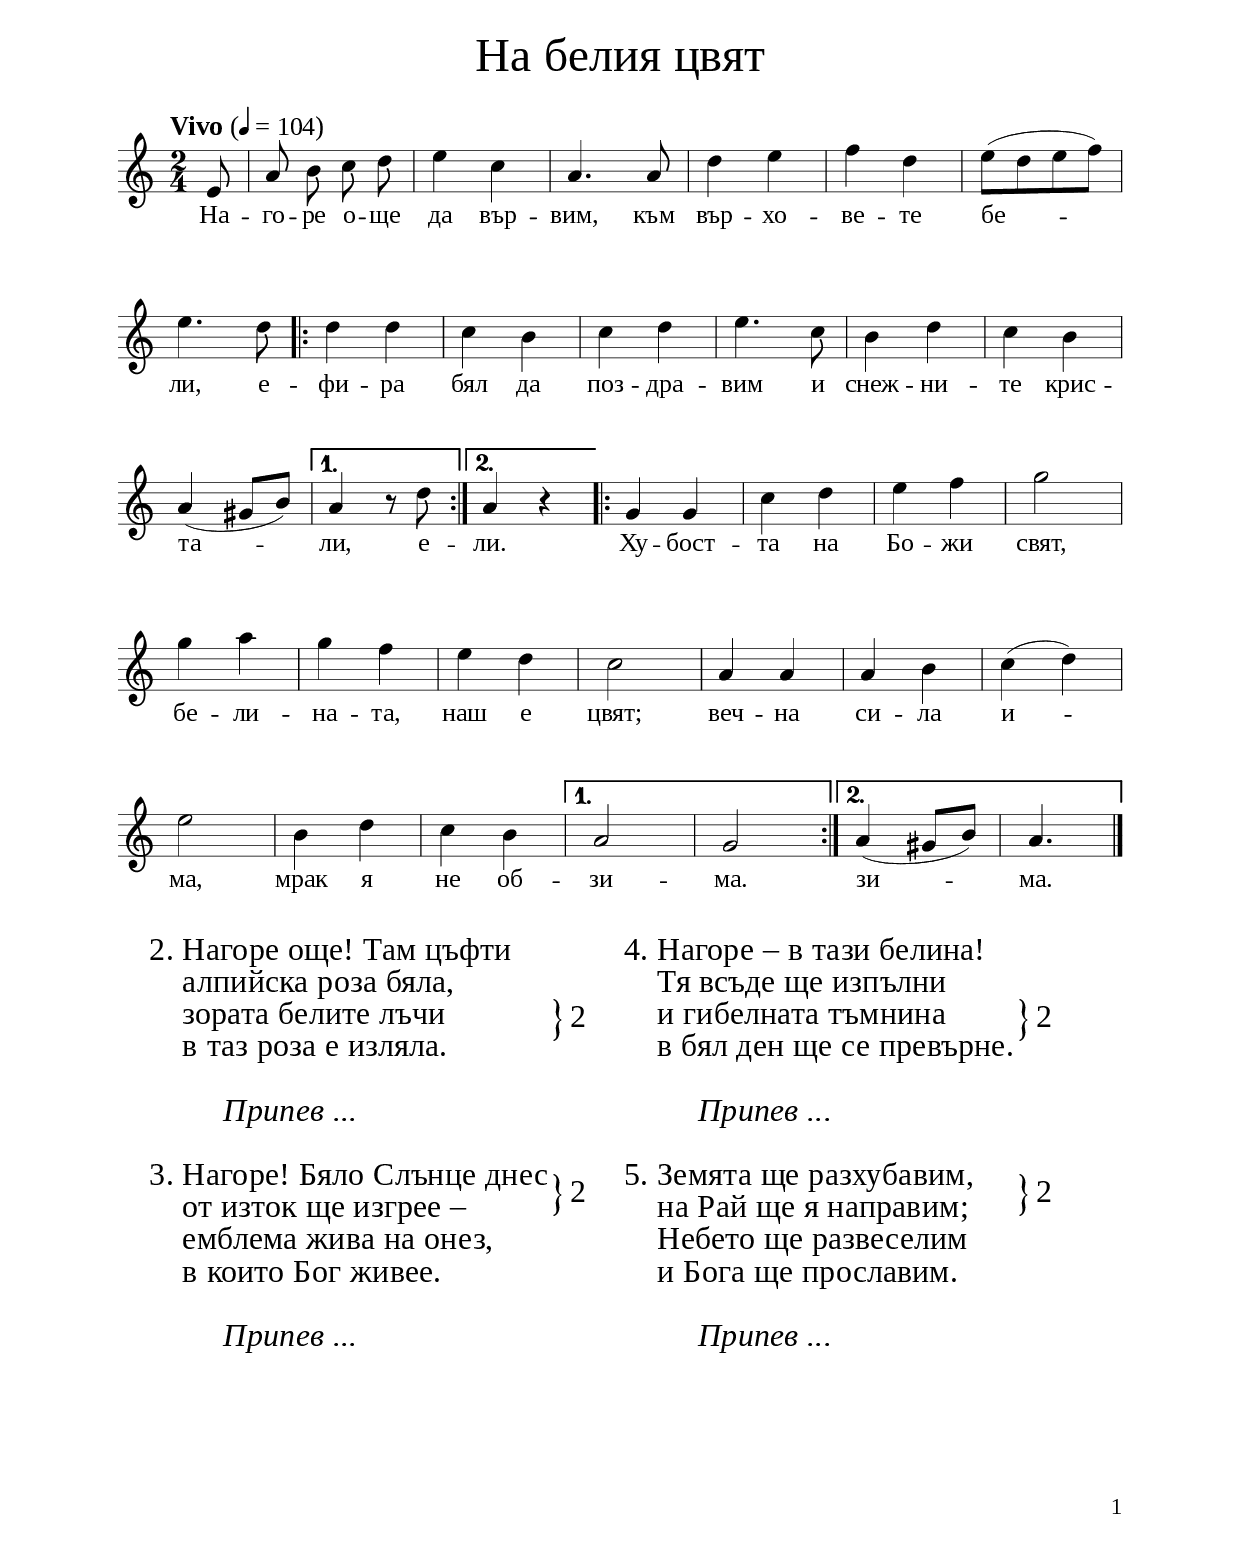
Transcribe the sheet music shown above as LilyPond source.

\version "2.24.3"

% include paper part and global functions
\include "include/globals.ily"

"rightBraces058_1" = \markup {
  \column {
    % repeat braces
    \translate #'(0 . -5.8 )
    \right-brace #20

    \translate #'(0 . -14.8 )
    \right-brace #20



  }
  \column {
    % repeat numbers
    \translate #'(0 . -6.5 )
    2
    \translate #'(0 . -16.8 )
    2
  }
}

"rightBraces058_2" = \markup {
  \column {
    % repeat braces
    \translate #'(0 . -5.8 )
    \right-brace #20

    \translate #'(0 . -14.8 )
    \right-brace #20



  }
  \column {
    % repeat numbers
    \translate #'(0 . -6.5 )
    2
    \translate #'(0 . -16.8 )
    2
  }
}



\bookpart {
  \label #'ref058
  \tocItem \markup "На белия цвят"
  \include "include/bookpart-paper.ily"
  \score {
    \include "include/score-layout.ily"

    \new Voice \absolute {
      \clef treble
      \key a \minor
      \time 2/4
      \tempoFunc "Vivo" 4 "104"

      \autoBeamOff
      \partial 8

      e'8 | a'8  b'8 c''8 d''8 | e''4 c''4 | a'4. a'8 | d''4 e''4 | f''4 d''4 | e''8 ([ d''8 e''8 f''8 ]) | \break
      e''4. d''8 \repeat volta 2 {
        | d''4 d''4 |  c''4 b'4 |  c''4 d''4 |  e''4. c''8 |  b'4 d''4 | c''4 b'4 | \break
        a'4 ( gis'8 [b'8]) |
      } \alternative { { a'4 r8 d''8 } {  a'4 r4 } }
      \repeat volta 2 {
        | g'4 g'4 | c''4 d''4 | e''4 f''4 | g''2\break
        | g''4 a''4 |  g''4 f''4 |  e''4 d''4 |  c''2 | a'4 a'4 | a'4 b'4 | c''4 ( d''4 ) | \break
        e''2 | b'4 d''4| c''4 b'4 |
      } \alternative { { a'2 | g'2  }  {   a'4 (gis'8[b'8])  | a'4. \bar "|." \break } }
    }

    \addlyrics {
      На -- го -- ре о -- ще да вър -- вим, към вър -- хо -- ве -- те бе --
      ли, е -- фи -- ра бял да поз -- дра -- вим и снеж -- ни -- те крис --
      та -- ли, е -- ли. Ху -- бост -- та на Бо -- жи свят,
      бе -- ли -- на -- та, наш е цвят;  веч -- на си -- ла и --
      ма, мрак я не об -- зи -- ма. зи -- ма.
    }

    \header {
      title = \titleFunc #'ref_desc_2 "На белия цвят" "Na belija cvjat"
    }

    \midi{}

  } % score


  \markup \fontsize #bgCoupletFontSize {
    \hspace #3
    \override #`(baseline-skip . ,bgCoupletBaselineSkip)
    \column {

      \line {   2. Нагоре още! Там цъфти }
      \line {   "   " алпийска роза бяла, }
      \line {   "   " зората белите лъчи }
      \line {   "   " в таз роза е изляла. }
      \line { " " }

      \line { "        " \italic {Припев ... } }
      \line { " " }


      \line {  3. Нагоре! Бяло Слънце днес }

      \line {   "   "от изток ще изгрее  – }

      \line {   "   "емблема жива на онез,}

      \line {   "   "в които Бог живее.}
      \line { " " }
      \line { "        " \italic {Припев ... } }




    }    \"rightBraces058_1"

    \hspace #3
    \override #`(baseline-skip . ,bgCoupletBaselineSkip)

    \column {



      \line {   4. Нагоре – в тази белина!}

      \line {   "   "Тя всъде ще изпълни}

      \line {   "   "и гибелната тъмнина}

      \line {   "   "в бял ден ще се превърне.}

      \line { " " }

      \line { "        " \italic {Припев ... } }
      \line { " " }


      \line {   5. Земята ще разхубавим,}

      \line {   "   "на Рай ще я направим;}

      \line {   "   "Небето ще развеселим}

      \line {   "   "и Бога ще прославим.}
      \line { " " }
      \line { "        " \italic {Припев ... } }
    }\"rightBraces058_2"


  }   % markup



} % bookpart
